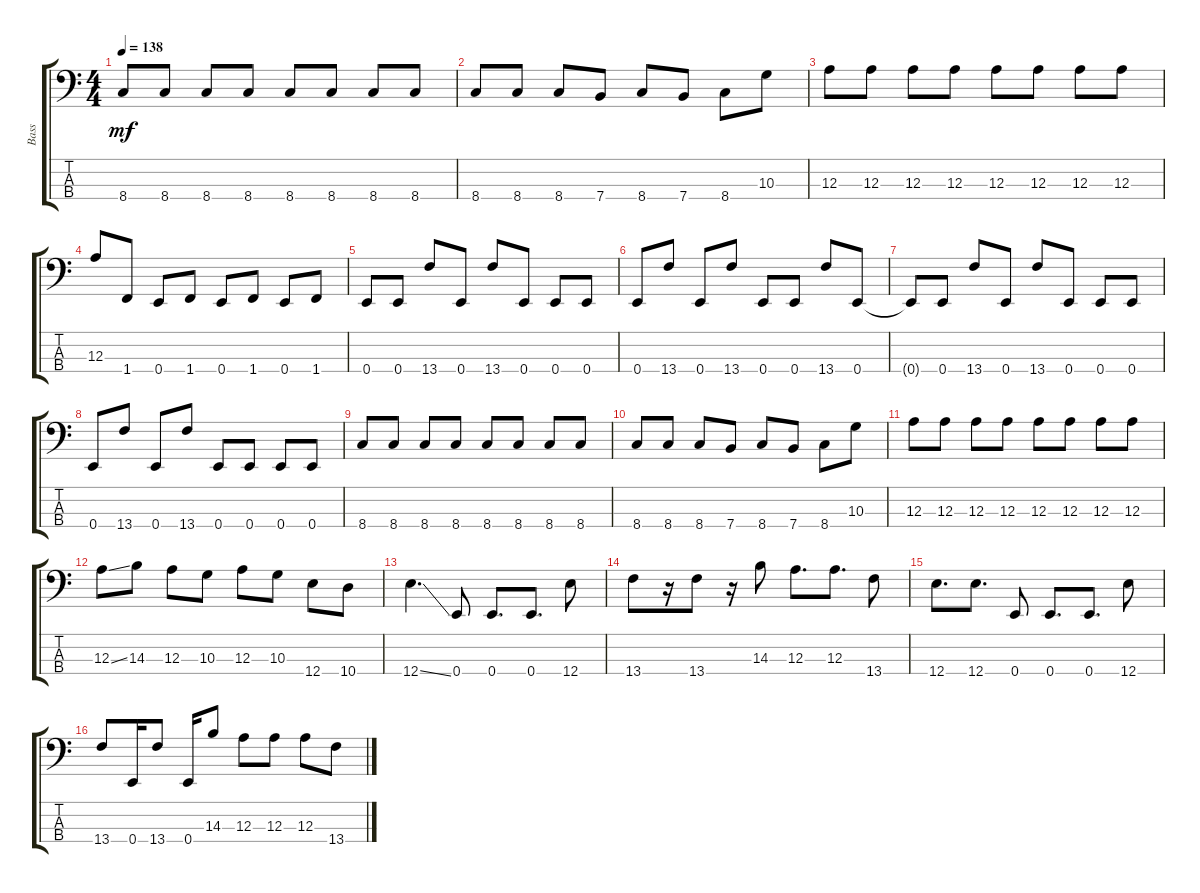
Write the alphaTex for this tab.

\track ("Bass" "Bass") {instrument electricbassfinger}
\staff {score tabs}
\tuning (G2 D2 A1 E1) {hide}
\ts (4 4)
\tempo 138
\clef f4
\ks c
8.4.8{dy mf} 8.4.8 8.4.8 8.4.8 8.4.8 8.4.8 8.4.8 8.4.8 |
8.4.8 8.4.8 8.4.8 7.4.8 8.4.8 7.4.8 8.4.8 10.3.8 |
12.3.8 12.3.8 12.3.8 12.3.8 12.3.8 12.3.8 12.3.8 12.3.8 |
12.3.8 1.4.8 0.4.8 1.4.8 0.4.8 1.4.8 0.4.8 1.4.8 |
0.4.8 0.4.8 13.4.8 0.4.8 13.4.8 0.4.8 0.4.8 0.4.8 |
0.4.8 13.4.8 0.4.8 13.4.8 0.4.8 0.4.8 13.4.8 0.4.8 |
0.4{t}.8 0.4.8 13.4.8 0.4.8 13.4.8 0.4.8 0.4.8 0.4.8 |
0.4.8 13.4.8 0.4.8 13.4.8 0.4.8 0.4.8 0.4.8 0.4.8 |
8.4.8 8.4.8 8.4.8 8.4.8 8.4.8 8.4.8 8.4.8 8.4.8 |
8.4.8 8.4.8 8.4.8 7.4.8 8.4.8 7.4.8 8.4.8 10.3.8 |
12.3.8 12.3.8 12.3.8 12.3.8 12.3.8 12.3.8 12.3.8 12.3.8 |
12.3{ss}.8 14.3.8 12.3.8 10.3.8 12.3.8 10.3.8 12.4.8 10.4.8 |
12.4{ss}.4{d} 0.4.8 0.4.8{d} 0.4.8{d} 12.4.8 |
13.4.8 r.16 13.4.8 r.16 14.3.8 12.3.8{d} 12.3.8{d} 13.4.8 |
12.4.8{d} 12.4.8{d} 0.4.8 0.4.8{d} 0.4.8{d} 12.4.8 |
13.4.8 0.4.16 13.4.8 0.4.16 14.3.8 12.3.8 12.3.8 12.3.8 13.4.8
